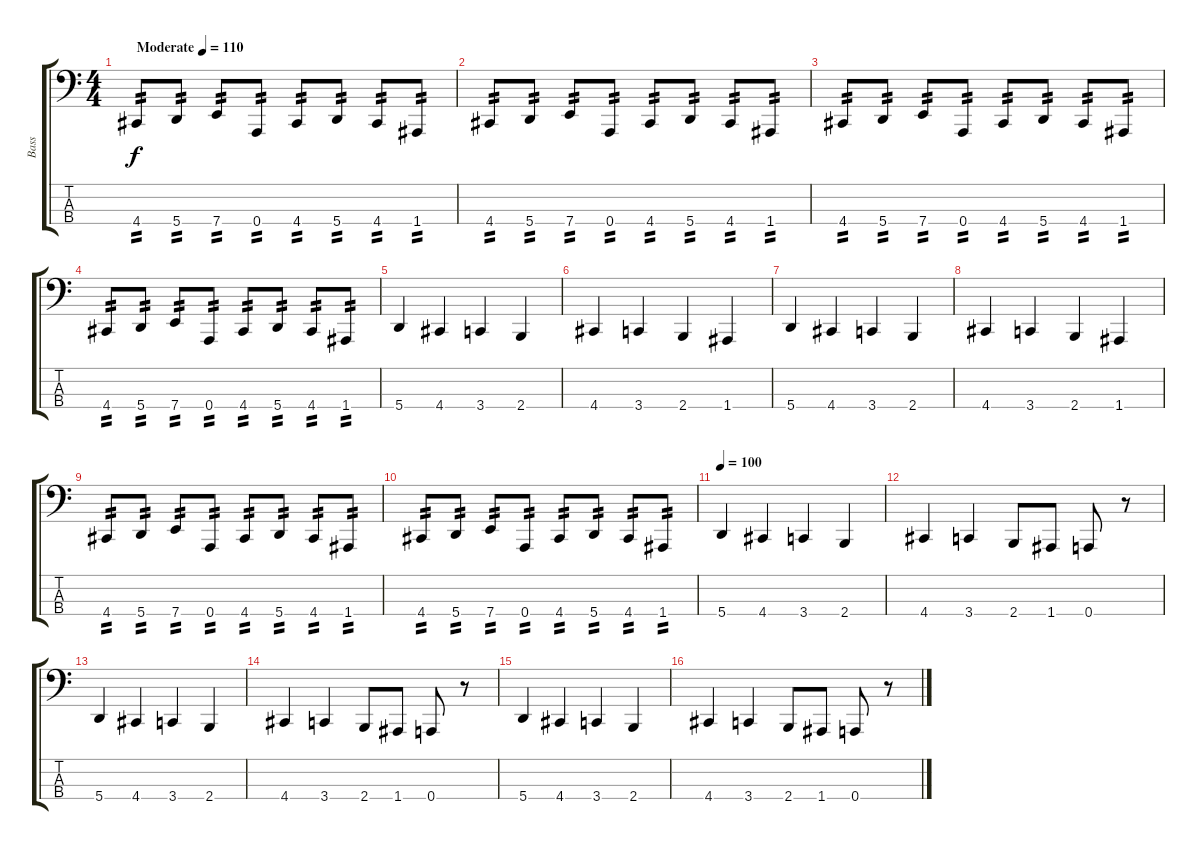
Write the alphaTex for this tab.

\track ("Bass" "Bass") {instrument electricbasspick}
\staff {score tabs}
\tuning (D2 A1 E1 A0) {hide}
\ts (4 4)
\tempo (110 "Moderate")
\clef f4
\ks c
4.4.8{tp 2 dy f instrument electricbasspick} 5.4.8{tp 2} 7.4.8{tp 2} 0.4.8{tp 2} 4.4.8{tp 2} 5.4.8{tp 2} 4.4.8{tp 2} 1.4.8{tp 2} |
4.4.8{tp 2} 5.4.8{tp 2} 7.4.8{tp 2} 0.4.8{tp 2} 4.4.8{tp 2} 5.4.8{tp 2} 4.4.8{tp 2} 1.4.8{tp 2} |
4.4.8{tp 2} 5.4.8{tp 2} 7.4.8{tp 2} 0.4.8{tp 2} 4.4.8{tp 2} 5.4.8{tp 2} 4.4.8{tp 2} 1.4.8{tp 2} |
4.4.8{tp 2} 5.4.8{tp 2} 7.4.8{tp 2} 0.4.8{tp 2} 4.4.8{tp 2} 5.4.8{tp 2} 4.4.8{tp 2} 1.4.8{tp 2} |
5.4.4 4.4.4 3.4.4 2.4.4 |
4.4.4 3.4.4 2.4.4 1.4.4 |
5.4.4 4.4.4 3.4.4 2.4.4 |
4.4.4 3.4.4 2.4.4 1.4.4 |
4.4.8{tp 2} 5.4.8{tp 2} 7.4.8{tp 2} 0.4.8{tp 2} 4.4.8{tp 2} 5.4.8{tp 2} 4.4.8{tp 2} 1.4.8{tp 2} |
4.4.8{tp 2} 5.4.8{tp 2} 7.4.8{tp 2} 0.4.8{tp 2} 4.4.8{tp 2} 5.4.8{tp 2} 4.4.8{tp 2} 1.4.8{tp 2} |
\tempo 100
5.4.4 4.4.4 3.4.4 2.4.4 |
4.4.4 3.4.4 2.4.8 1.4.8 0.4.8 r.8 |
5.4.4 4.4.4 3.4.4 2.4.4 |
4.4.4 3.4.4 2.4.8 1.4.8 0.4.8 r.8 |
5.4.4 4.4.4 3.4.4 2.4.4 |
4.4.4 3.4.4 2.4.8 1.4.8 0.4.8 r.8
